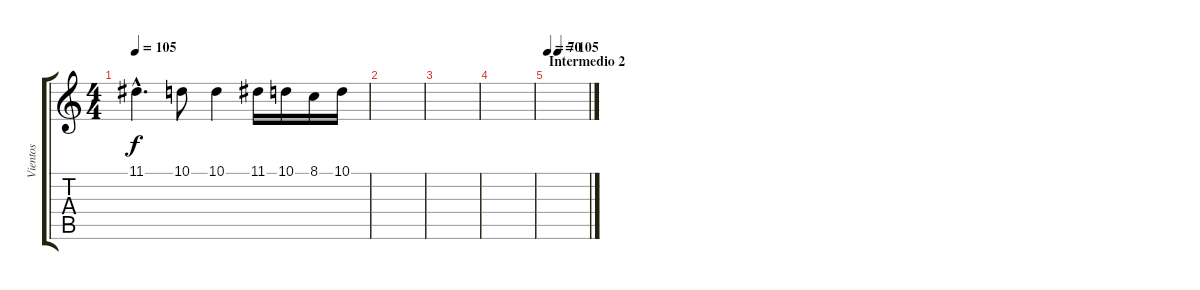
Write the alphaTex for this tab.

\track ("Vientos" "Vientos") {instrument brasssection}
\staff {score tabs}
\tuning (E4 B3 G3 D3 A2 E2) {hide}
\ts (4 4)
\tempo 105
\clef g2
\ks c
11.1{hac}.4{d dy f} 10.1.8 10.1.4 11.1.16 10.1.16 8.1.16 10.1.16 |
|
|
|
\section ("" "Intermedio 2")
\tempo 70
\tempo (105 0.25)
